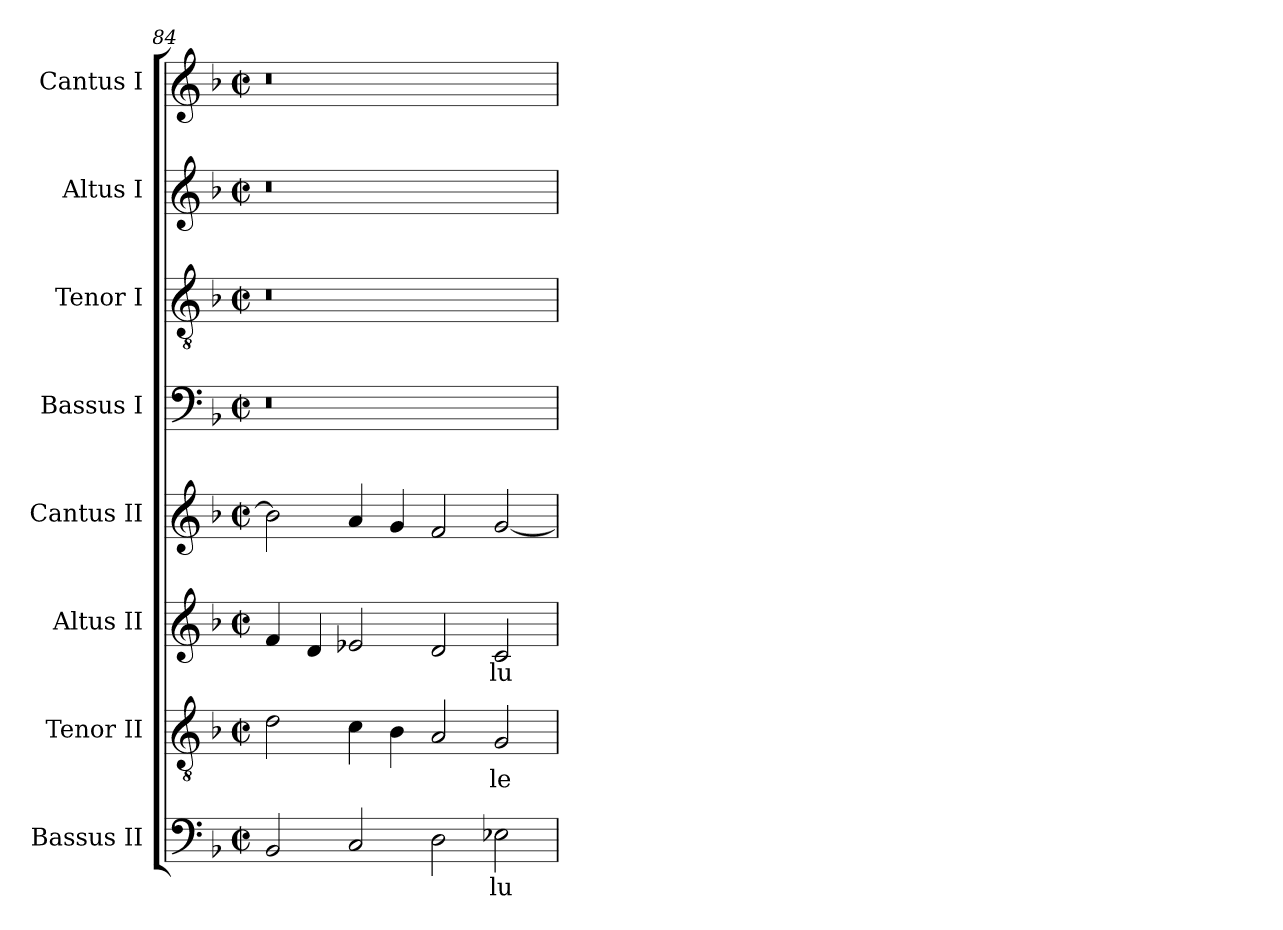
**kern	**text	**kern	**text	**kern	**text	**kern	**kern	**kern	**kern	**kern
*part8	*part8	*part7	*part7	*part6	*part6	*part5	*part4	*part3	*part2	*part1
*staff8	*staff8	*staff7	*staff7	*staff6	*staff6	*staff5	*staff4	*staff3	*staff2	*staff1
*I"Bassus II	*	*I"Tenor II	*	*I"Altus II	*	*I"Cantus II	*I"Bassus I	*I"Tenor I	*I"Altus I	*I"Cantus I
!!LO:LB:g=z
*clefF4	*	*clefGv2	*	*clefG2	*	*clefG2	*clefF4	*clefGv2	*clefG2	*clefG2
*k[b-]	*	*k[b-]	*	*k[b-]	*	*k[b-]	*k[b-]	*k[b-]	*k[b-]	*k[b-]
*F:	*	*F:	*	*F:	*	*F:	*F:	*F:	*F:	*F:
*M2/2	*	*M2/2	*	*M2/2	*	*M2/2	*M2/2	*M2/2	*M2/2	*M2/2
*met(c|)	*	*met(c|)	*	*met(c|)	*	*met(c|)	*met(c|)	*met(c|)	*met(c|)	*met(c|)
=84	=84	=84	=84	=84	=84	=84	=84	=84	=84	=84
2BB-/	.	2d\	.	4f/	.	2b-\]	0r	0r	0r	0r
.	.	.	.	4d/	.	.	.	.	.	.
2C/	.	4c\	.	2e-X/	.	4a/	.	.	.	.
.	.	4B-\	.	.	.	4g/	.	.	.	.
2D\	.	2A/	.	2d/	.	2f/	.	.	.	.
!	!LO:LY:b:cj	!	!LO:LY:b:cj	!	!LO:LY:b:cj	!	!	!	!	!
2E-X\	lu-	2G/	le-	2c/	-lu-	[<2g/	.	.	.	.
=	=	=	=	=	=	=	=	=	=	=
*-	*-	*-	*-	*-	*-	*-	*-	*-	*-	*-
